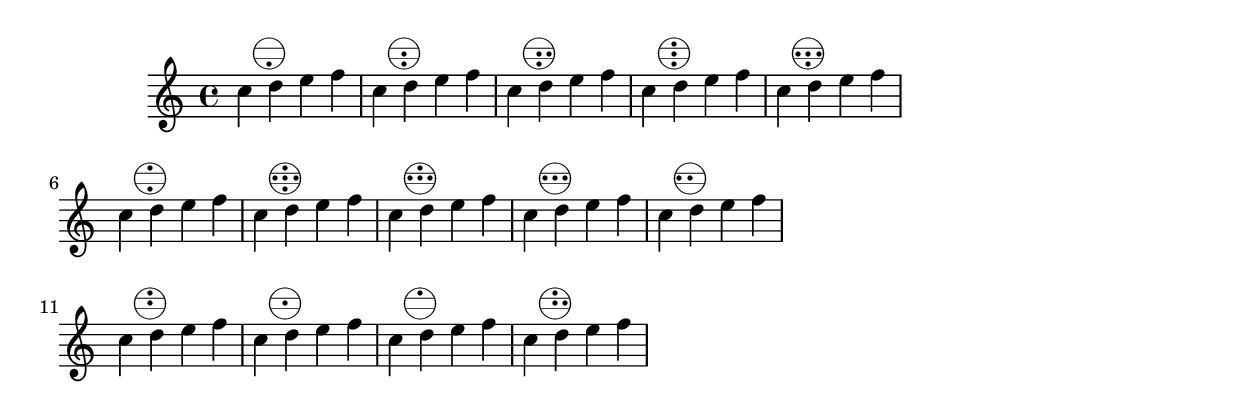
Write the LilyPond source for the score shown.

%% DO NOT EDIT this file manually; it is automatically
%% generated from LSR http://lsr.dsi.unimi.it
%% Make any changes in LSR itself, or in Documentation/snippets/new/ ,
%% and then run scripts/auxiliar/makelsr.py
%%
%% This file is in the public domain.
\version "2.14.0"

\header {
  lsrtags = "keyboards"

%% Translation of GIT committish: 59caa3adce63114ca7972d18f95d4aadc528ec3d
  texidoces = "
Los símbolos específicos de acordeón discanto se escriben mediante
@code{\\markup}.  Se puede trucar la colocación vertical de los
símbolos modificando los argumentos de @code{\\raise}.

"
  doctitlees = "Símbolos de acordeón discanto"


%% Translation of GIT committish: 0a868be38a775ecb1ef935b079000cebbc64de40
  doctitlede = "Symbole für Akkordeon-Diskantregister"
  texidocde = "
Diskantregister für Akkordeon können mit @code{\\markup} dargestellt werden.
Die vertikale Position der einzelnen Elemente werden mit @code{\\raise}
angepasst.
"

  texidoc = "
Accordion discant-specific symbols are added using @code{\\markup}. The
vertical placement of the symbols can be tweaked by changing the
@code{\\raise} arguments.



"
  doctitle = "Accordion-discant symbols"
} % begin verbatim

discant = \markup {
  \musicglyph #"accordion.discant"
}
dot = \markup {
  \musicglyph #"accordion.dot"
}

\layout { ragged-right = ##t }

% 16 voets register
accBasson = ^\markup {
  \combine
  \discant
  \raise #0.5 \dot
}

% een korig 8 en 16 voets register
accBandon = ^\markup {
  \combine
    \discant
    \combine
      \raise #0.5 \dot
      \raise #1.5 \dot
}

accVCello = ^\markup {
  \combine
    \discant
    \combine
      \raise #0.5 \dot
      \combine
        \raise #1.5 \dot
        \translate #'(1 . 0) \raise #1.5 \dot
}

% 4-8-16 voets register
accHarmon = ^\markup {
  \combine
    \discant
    \combine
      \raise #0.5 \dot
      \combine
        \raise #1.5 \dot
        \raise #2.5 \dot
}

accTrombon = ^\markup {
  \combine
    \discant
    \combine
      \raise #0.5 \dot
      \combine
        \raise #1.5 \dot
        \combine
          \translate #'(1 . 0) \raise #1.5 \dot
          \translate #'(-1 . 0) \raise #1.5 \dot
}

% eenkorig 4 en 16 voets register
accOrgan = ^\markup {
  \combine
    \discant
    \combine
      \raise #0.5 \dot
      \raise #2.5 \dot
}

accMaster = ^\markup {
  \combine
    \discant
    \combine
      \raise #0.5 \dot
      \combine
        \raise #1.5 \dot
        \combine
          \translate #'(1 . 0) \raise #1.5 \dot
          \combine
            \translate #'(-1 . 0) \raise #1.5 \dot
            \raise #2.5 \dot
}

accAccord = ^\markup {
  \combine
    \discant
    \combine
      \raise #1.5 \dot
      \combine
        \translate #'(1 . 0) \raise #1.5 \dot
        \combine
          \translate #'(-1 . 0) \raise #1.5 \dot
          \raise #2.5 \dot
}

accMusette = ^\markup {
  \combine
    \discant
    \combine
      \raise #1.5 \dot
      \combine
        \translate #'(1 . 0) \raise #1.5 \dot
        \translate #'(-1 . 0) \raise #1.5 \dot
}

accCeleste = ^\markup {
  \combine
    \discant
    \combine
      \raise #1.5 \dot
      \translate #'(-1 . 0) \raise #1.5 \dot
}

accOboe = ^\markup {
  \combine
    \discant
    \combine
      \raise #1.5 \dot
      \raise #2.5 \dot
}

accClarin = ^\markup {
  \combine
    \discant
    \raise #1.5 \dot
}

accPiccolo = ^\markup {
    \combine
       \discant
       \raise #2.5 \dot
}

accViolin = ^\markup {
  \combine
    \discant
    \combine
      \raise #1.5 \dot
      \combine
        \translate #'(1 . 0) \raise #1.5 \dot
        \raise #2.5 \dot
}

\relative c'' {
  c4 d\accBasson e f
  c4 d\accBandon e f
  c4 d\accVCello e f
  c4 d\accHarmon e f
  c4 d\accTrombon e f
  \break
  c4 d\accOrgan e f
  c4 d\accMaster e f
  c4 d\accAccord e f
  c4 d\accMusette e f
  c4 d\accCeleste e f
  \break
  c4 d\accOboe e f
  c4 d\accClarin e f
  c4 d\accPiccolo e f
  c4 d\accViolin e f
}

